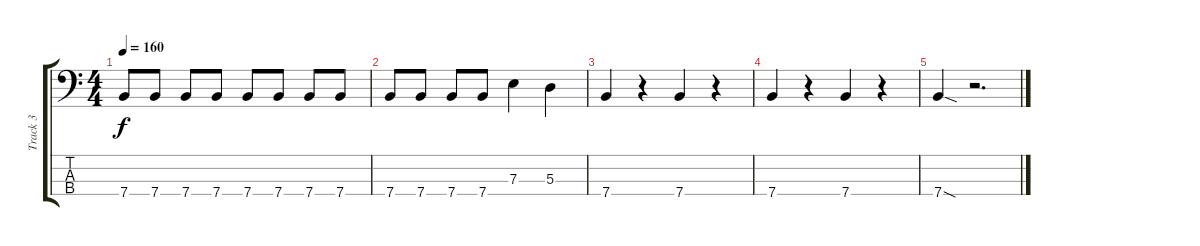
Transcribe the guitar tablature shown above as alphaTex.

\track ("Track 3" "Track 3") {instrument electricbasspick}
\staff {score tabs}
\tuning (G2 D2 A1 E1) {hide}
\ts (4 4)
\tempo 160
\clef f4
\ks c
7.4.8{dy f} 7.4.8 7.4.8 7.4.8 7.4.8 7.4.8 7.4.8 7.4.8 |
7.4.8 7.4.8 7.4.8 7.4.8 7.3.4 5.3.4 |
7.4.4 r.4 7.4.4 r.4 |
7.4.4 r.4 7.4.4 r.4 |
7.4{sod}.4 r.2{d}
